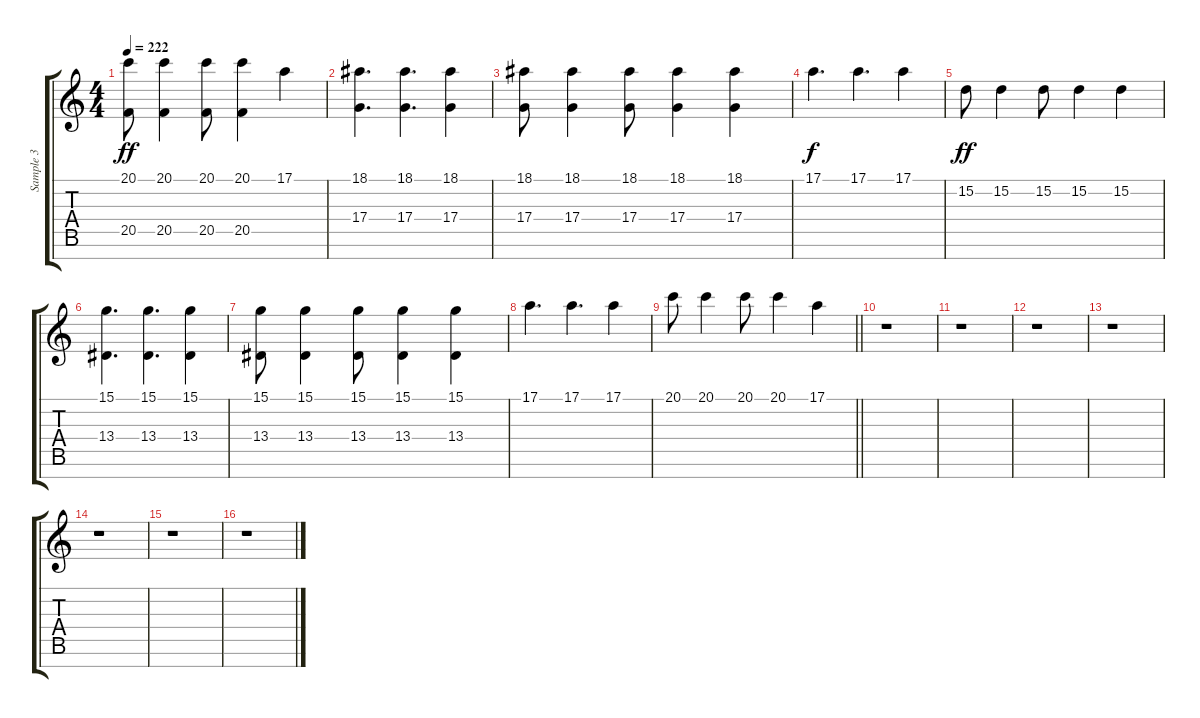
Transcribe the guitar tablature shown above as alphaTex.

\track ("Sample 3" "Sample 3") {instrument lead2sawtooth}
\staff {score tabs}
\tuning (E4 B3 G3 D3 A2 E2 B1) {hide}
\ts (4 4)
\tempo 222
\clef g2
\ks c
(20.1 20.5).8{dy ff} (20.1 20.5).4 (20.1 20.5).8 (20.1 20.5).4 17.1.4 |
(18.1 17.4).4{d} (18.1 17.4).4{d} (18.1 17.4).4 |
(18.1 17.4).8 (18.1 17.4).4 (18.1 17.4).8 (18.1 17.4).4 (18.1 17.4).4 |
17.1.4{d dy f} 17.1.4{d} 17.1.4 |
15.2.8{dy ff} 15.2.4 15.2.8 15.2.4 15.2.4 |
(15.1 13.4).4{d} (15.1 13.4).4{d} (15.1 13.4).4 |
(15.1 13.4).8 (15.1 13.4).4 (15.1 13.4).8 (15.1 13.4).4 (15.1 13.4).4 |
17.1.4{d} 17.1.4{d} 17.1.4 |
\barLineRight lightlight
20.1.8 20.1.4 20.1.8 20.1.4 17.1.4 |
\section ("" " ")
r.1 |
r.1 |
r.1 |
r.1 |
r.1 |
r.1 |
r.1
